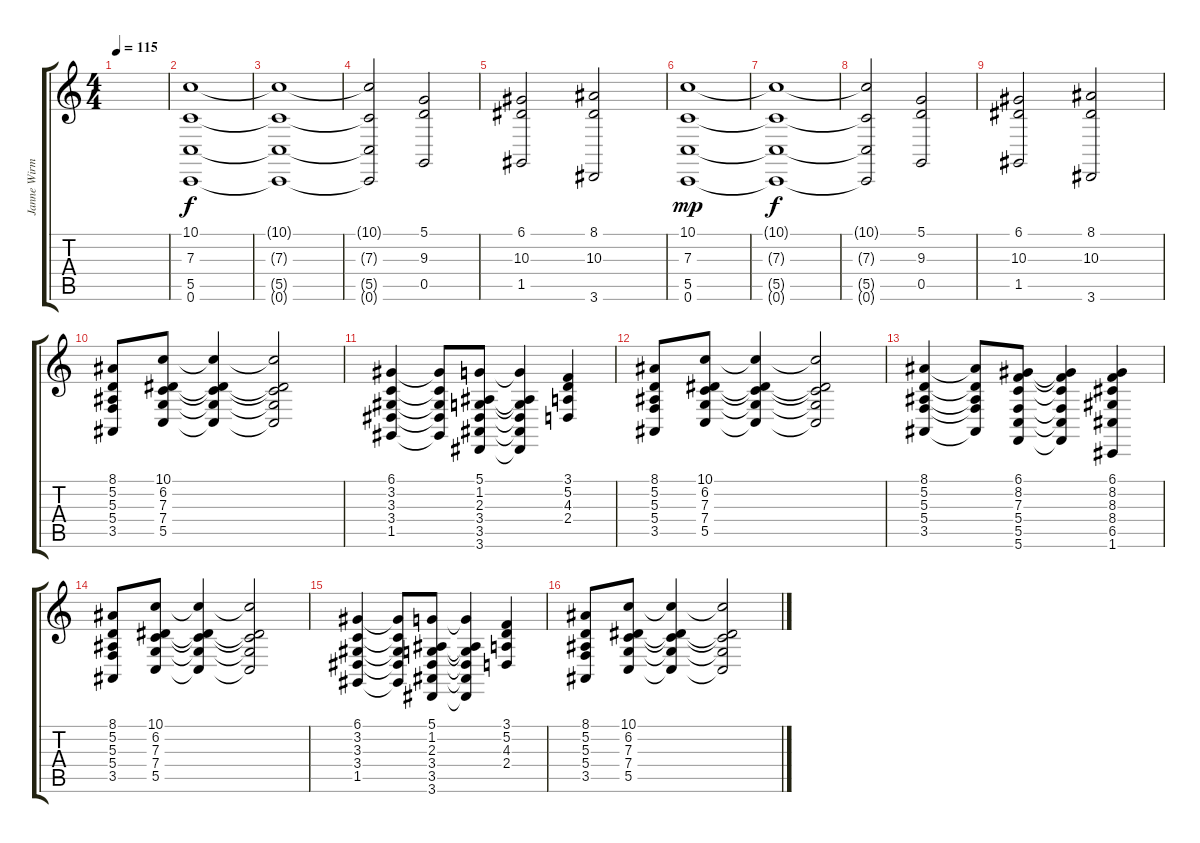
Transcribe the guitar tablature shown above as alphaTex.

\track ("Janne Wirman" "Janne Wirm") {instrument lead2sawtooth}
\staff {score tabs}
\tuning (D4 A3 F3 C3 G2 C2) {hide}
\ts (4 4)
\tempo 115
\clef g2
\ks c
|
(10.1 7.3 5.5 0.6).1{volume 7 instrument choiraahs} |
(10.1{t} 7.3{t} 5.5{t} 0.6{t}).1{dy f} |
(10.1{t} 7.3{t} 5.5{t} 0.6{t}).2 (5.1 9.3 0.5).2 |
(6.1 10.3 1.5).2 (8.1 10.3 3.6).2 |
(10.1 7.3 5.5 0.6).1{dy mp} |
(10.1{t} 7.3{t} 5.5{t} 0.6{t}).1{dy f} |
(10.1{t} 7.3{t} 5.5{t} 0.6{t}).2 (5.1 9.3 0.5).2 |
(6.1 10.3 1.5).2 (8.1 10.3 3.6).2 |
(8.1 5.2 5.3 5.4 3.5).8{volume 8 instrument stringensemble1} (10.1 6.2 7.3 7.4 5.5).8 (10.1{t} 6.2{t} 7.3{t} 7.4{t} 5.5{t}).4 (10.1{t} 6.2{t} 7.3{t} 7.4{t} 5.5{t}).2 |
(6.1 3.2 3.3 3.4 1.5).4 (6.1{t} 3.2{t} 3.3{t} 3.4{t} 1.5{t}).8 (5.1 1.2 2.3 3.4 3.5 3.6).8 (5.1{t} 1.2{t} 2.3{t} 3.4{t} 3.5{t} 3.6{t}).4 (3.1 5.2 4.3 2.4).4 |
(8.1 5.2 5.3 5.4 3.5).8 (10.1 6.2 7.3 7.4 5.5).8 (10.1{t} 6.2{t} 7.3{t} 7.4{t} 5.5{t}).4 (10.1{t} 6.2{t} 7.3{t} 7.4{t} 5.5{t}).2 |
(8.1 5.2 5.3 5.4 3.5).4 (8.1{t} 5.2{t} 5.3{t} 5.4{t} 3.5{t}).8 (6.1 8.2 7.3 5.4 5.5 5.6).8 (6.1{t} 8.2{t} 7.3{t} 5.4{t} 5.5{t} 5.6{t}).4 (6.1 8.2 8.3 8.4 6.5 1.6).4 |
(8.1 5.2 5.3 5.4 3.5).8{volume 8 instrument stringensemble1} (10.1 6.2 7.3 7.4 5.5).8 (10.1{t} 6.2{t} 7.3{t} 7.4{t} 5.5{t}).4 (10.1{t} 6.2{t} 7.3{t} 7.4{t} 5.5{t}).2 |
(6.1 3.2 3.3 3.4 1.5).4 (6.1{t} 3.2{t} 3.3{t} 3.4{t} 1.5{t}).8 (5.1 1.2 2.3 3.4 3.5 3.6).8 (5.1{t} 1.2{t} 2.3{t} 3.4{t} 3.5{t} 3.6{t}).4 (3.1 5.2 4.3 2.4).4 |
(8.1 5.2 5.3 5.4 3.5).8 (10.1 6.2 7.3 7.4 5.5).8 (10.1{t} 6.2{t} 7.3{t} 7.4{t} 5.5{t}).4 (10.1{t} 6.2{t} 7.3{t} 7.4{t} 5.5{t}).2
